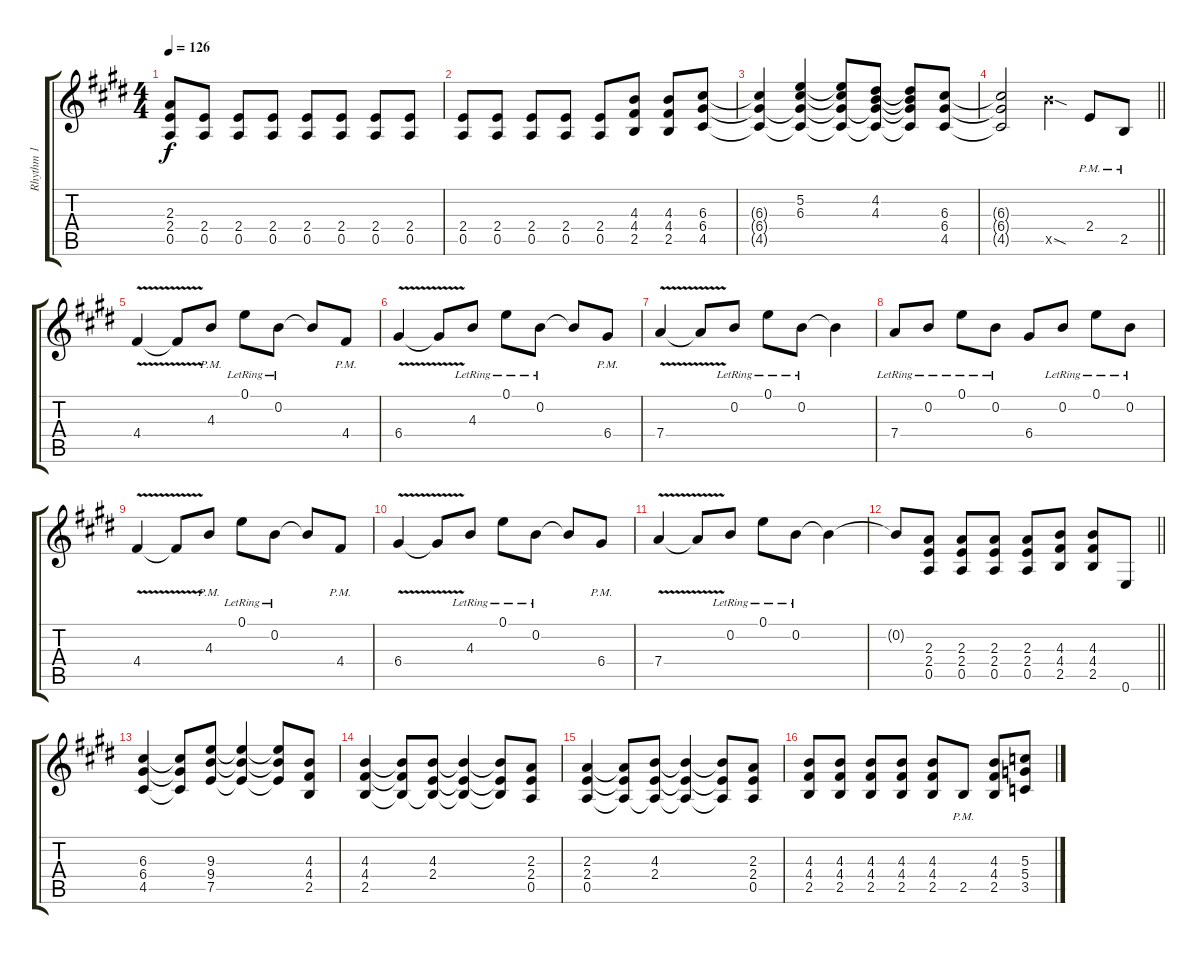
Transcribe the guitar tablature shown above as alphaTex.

\track ("Rhythm 1" "Rhythm 1") {instrument distortionguitar}
\staff {score tabs}
\tuning (E4 B3 G3 D3 A2 E2) {hide}
\ts (4 4)
\tempo 126
\clef g2
\ks e
(2.3{t} 2.4{t} 0.5{t}).8{dy f} (2.4 0.5).8 (2.4 0.5).8 (2.4 0.5).8 (2.4 0.5).8 (2.4 0.5).8 (2.4 0.5).8 (2.4 0.5).8 |
(2.4 0.5).8 (2.4 0.5).8 (2.4 0.5).8 (2.4 0.5).8 (2.4 0.5).8 (4.3 4.4 2.5).8 (4.3 4.4 2.5).8 (6.3 6.4 4.5).8 |
(6.3{t} 6.4{t} 4.5{t}).4 (5.2 6.3 6.4{t} 4.5{t}).4 (5.2{t} 6.3{t} 6.4{t} 4.5{t}).8 (4.2 4.3 6.4{t} 4.5{t}).8 (4.2{t} 4.3{t} 6.4{t} 4.5{t}).8 (6.3 6.4 4.5).8 |
\barLineRight lightlight
(6.3{t} 6.4{t} 4.5{t}).2 14.5{sod x}.4 2.4{pm}.8 2.5{pm}.8 |
4.4{v}.4 4.4{v t}.8 4.3{pm}.8 0.1{lr}.8 0.2{lr}.8 0.2{t}.8 4.4{pm}.8 |
6.4{v}.4 6.4{v t}.8 4.3{lr}.8 0.1{lr}.8 0.2{lr}.8 0.2{t}.8 6.4{pm}.8 |
7.4{v}.4 7.4{v t}.8 0.2{lr}.8 0.1{lr}.8 0.2{lr}.8 0.2{t}.4 |
7.4{lr}.8 0.2{lr}.8 0.1{lr}.8 0.2{lr}.8 6.4.8 0.2{lr}.8 0.1{lr}.8 0.2{lr}.8 |
4.4{v}.4 4.4{v t}.8 4.3{pm}.8 0.1{lr}.8 0.2{lr}.8 0.2{t}.8 4.4{pm}.8 |
6.4{v}.4 6.4{v t}.8 4.3{lr}.8 0.1{lr}.8 0.2{lr}.8 0.2{t}.8 6.4{pm}.8 |
7.4{v}.4 7.4{v t}.8 0.2{lr}.8 0.1{lr}.8 0.2{lr}.8 0.2{t}.4 |
\barLineRight lightlight
0.2{t}.8 (2.3 2.4 0.5).8 (2.3 2.4 0.5).8 (2.3 2.4 0.5).8 (2.3 2.4 0.5).8 (4.3 4.4 2.5).8 (4.3 4.4 2.5).8 0.6.8 |
(6.3 6.4 4.5).4 (6.3{t} 6.4{t} 4.5{t}).8 (9.3 9.4 7.5).8 (9.3{t} 9.4{t} 7.5{t}).4 (9.3{t} 9.4{t} 7.5{t}).8 (4.3 4.4 2.5).8 |
(4.3 4.4 2.5).4 (4.3{t} 4.4{t} 2.5{t}).8 (4.3 2.4 2.5{t}).8 (4.3{t} 2.4{t} 2.5{t}).4 (4.3{t} 2.4{t} 2.5{t}).8 (2.3 2.4 0.5).8 |
(2.3 2.4 0.5).4 (2.3{t} 2.4{t} 0.5{t}).8 (4.3 2.4 0.5{t}).8 (4.3{t} 2.4{t} 0.5{t}).4 (4.3{t} 2.4{t} 0.5{t}).8 (2.3 2.4 0.5).8 |
(4.3 4.4 2.5).8 (4.3 4.4 2.5).8 (4.3 4.4 2.5).8 (4.3 4.4 2.5).8 (4.3 4.4 2.5).8 2.5{pm}.8 (4.3 4.4 2.5).8 (5.3 5.4 3.5).8
